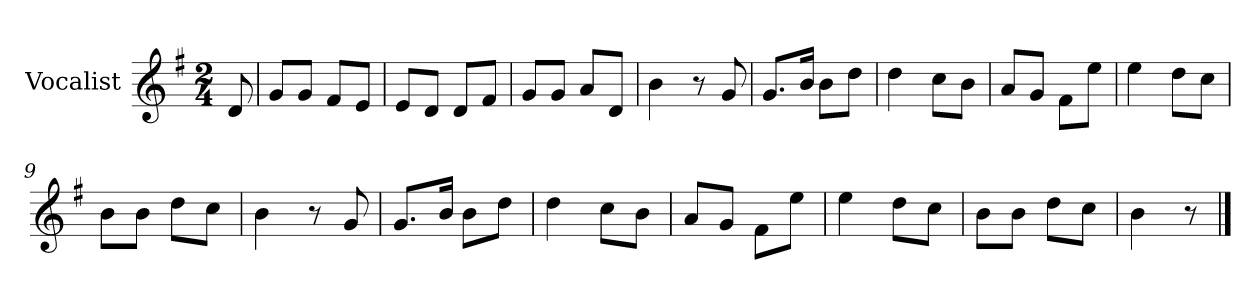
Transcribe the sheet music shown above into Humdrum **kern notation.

**kern
*part1
*staff1
*I"Vocalist
*k[f#]
*G:
*M2/4
=
8d
=1
8gL
8gJ
8f#L
8eJ
=2
8eL
8dJ
8dL
8f#J
=3
8gL
8gJ
8aL
8dJ
=4
4b
8r
8g
=5
8.gL
16bJk
8bL
8ddJ
=6
4dd
8ccL
8bJ
=7
8aL
8gJ
8f#L
8eeJ
=8
4ee
8ddL
8ccJ
=9
8bL
8bJ
8ddL
8ccJ
=10
4b
8r
8g
=11
8.gL
16bJk
8bL
8ddJ
=12
4dd
8ccL
8bJ
=13
8aL
8gJ
8f#L
8eeJ
=14
4ee
8ddL
8ccJ
=15
8bL
8bJ
8ddL
8ccJ
=16
4b
8r
==
*-
